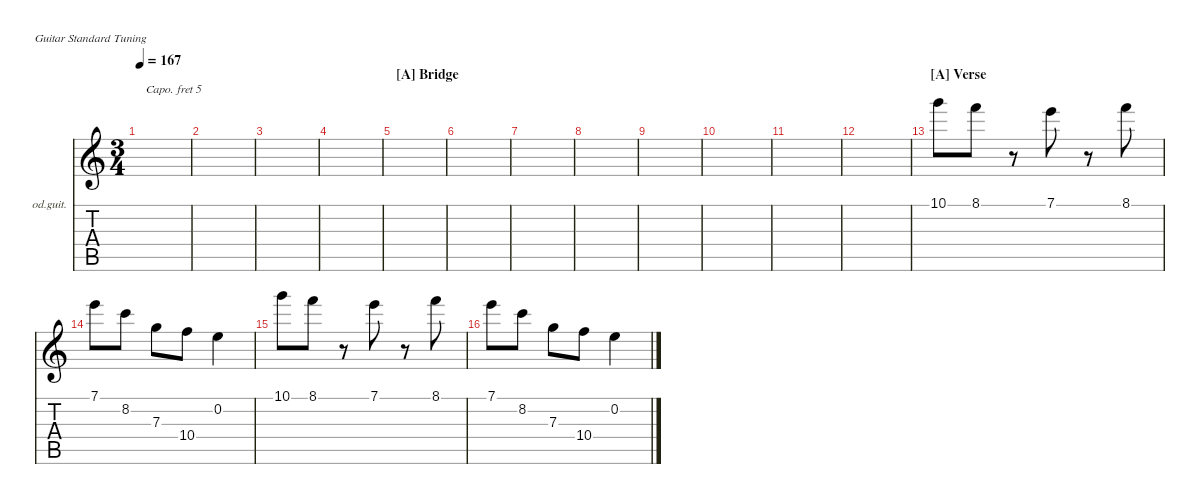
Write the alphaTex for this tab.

\hideDynamics
\bracketExtendMode nobrackets
\firstSystemTrackNameOrientation horizontal
\otherSystemsTrackNameOrientation horizontal
\track ("Backing Gt." "od.guit.") {instrument overdrivenguitar}
\staff {score tabs}
\capo 5
\tuning (E4 B3 G3 D3 A2 E2)
\ts (3 4)
\tempo 167
\clef g2
\ks aminor
|
|
|
|
\section ("A" "Bridge")
|
|
|
|
|
|
|
|
\section ("A" "Verse")
10.1.8 8.1.8 r.8 7.1.8 r.8 8.1.8 |
7.1.8 8.2.8 7.3.8 10.4.8 0.2.4 |
10.1.8 8.1.8 r.8 7.1.8 r.8 8.1.8 |
7.1.8 8.2.8 7.3.8 10.4.8 0.2.4
